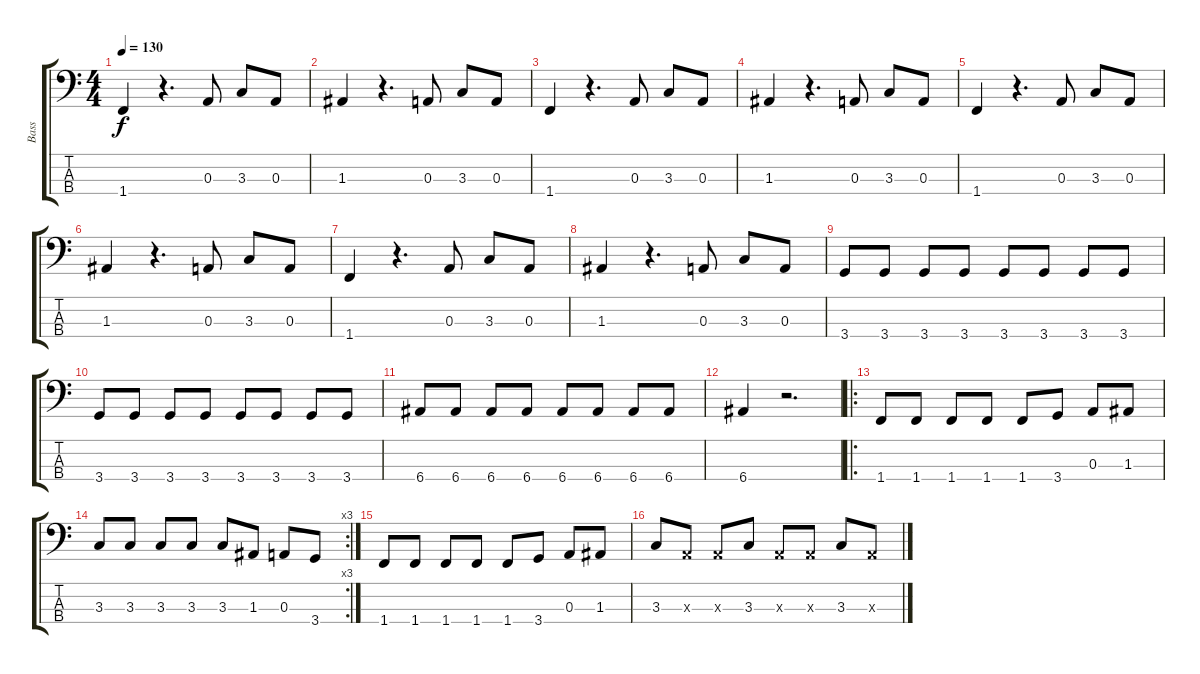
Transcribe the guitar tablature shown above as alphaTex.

\track ("Bass" "Bass") {instrument electricbasspick}
\staff {score tabs}
\tuning (G2 D2 A1 E1) {hide}
\ts (4 4)
\tempo 130
\clef f4
\ks c
1.4.4{dy f} r.4{d} 0.3.8 3.3.8 0.3.8 |
1.3.4 r.4{d} 0.3.8 3.3.8 0.3.8 |
1.4.4 r.4{d} 0.3.8 3.3.8 0.3.8 |
1.3.4 r.4{d} 0.3.8 3.3.8 0.3.8 |
1.4.4 r.4{d} 0.3.8 3.3.8 0.3.8 |
1.3.4 r.4{d} 0.3.8 3.3.8 0.3.8 |
1.4.4 r.4{d} 0.3.8 3.3.8 0.3.8 |
1.3.4 r.4{d} 0.3.8 3.3.8 0.3.8 |
3.4.8 3.4.8 3.4.8 3.4.8 3.4.8 3.4.8 3.4.8 3.4.8 |
3.4.8 3.4.8 3.4.8 3.4.8 3.4.8 3.4.8 3.4.8 3.4.8 |
6.4.8 6.4.8 6.4.8 6.4.8 6.4.8 6.4.8 6.4.8 6.4.8 |
6.4.4 r.2{d} |
\ro
1.4.8 1.4.8 1.4.8 1.4.8 1.4.8 3.4.8 0.3.8 1.3.8 |
\rc 3
3.3.8 3.3.8 3.3.8 3.3.8 3.3.8 1.3.8 0.3.8 3.4.8 |
1.4.8 1.4.8 1.4.8 1.4.8 1.4.8 3.4.8 0.3.8 1.3.8 |
3.3.8 0.3{x}.8 0.3{x}.8 3.3.8 0.3{x}.8 0.3{x}.8 3.3.8 0.3{x}.8
